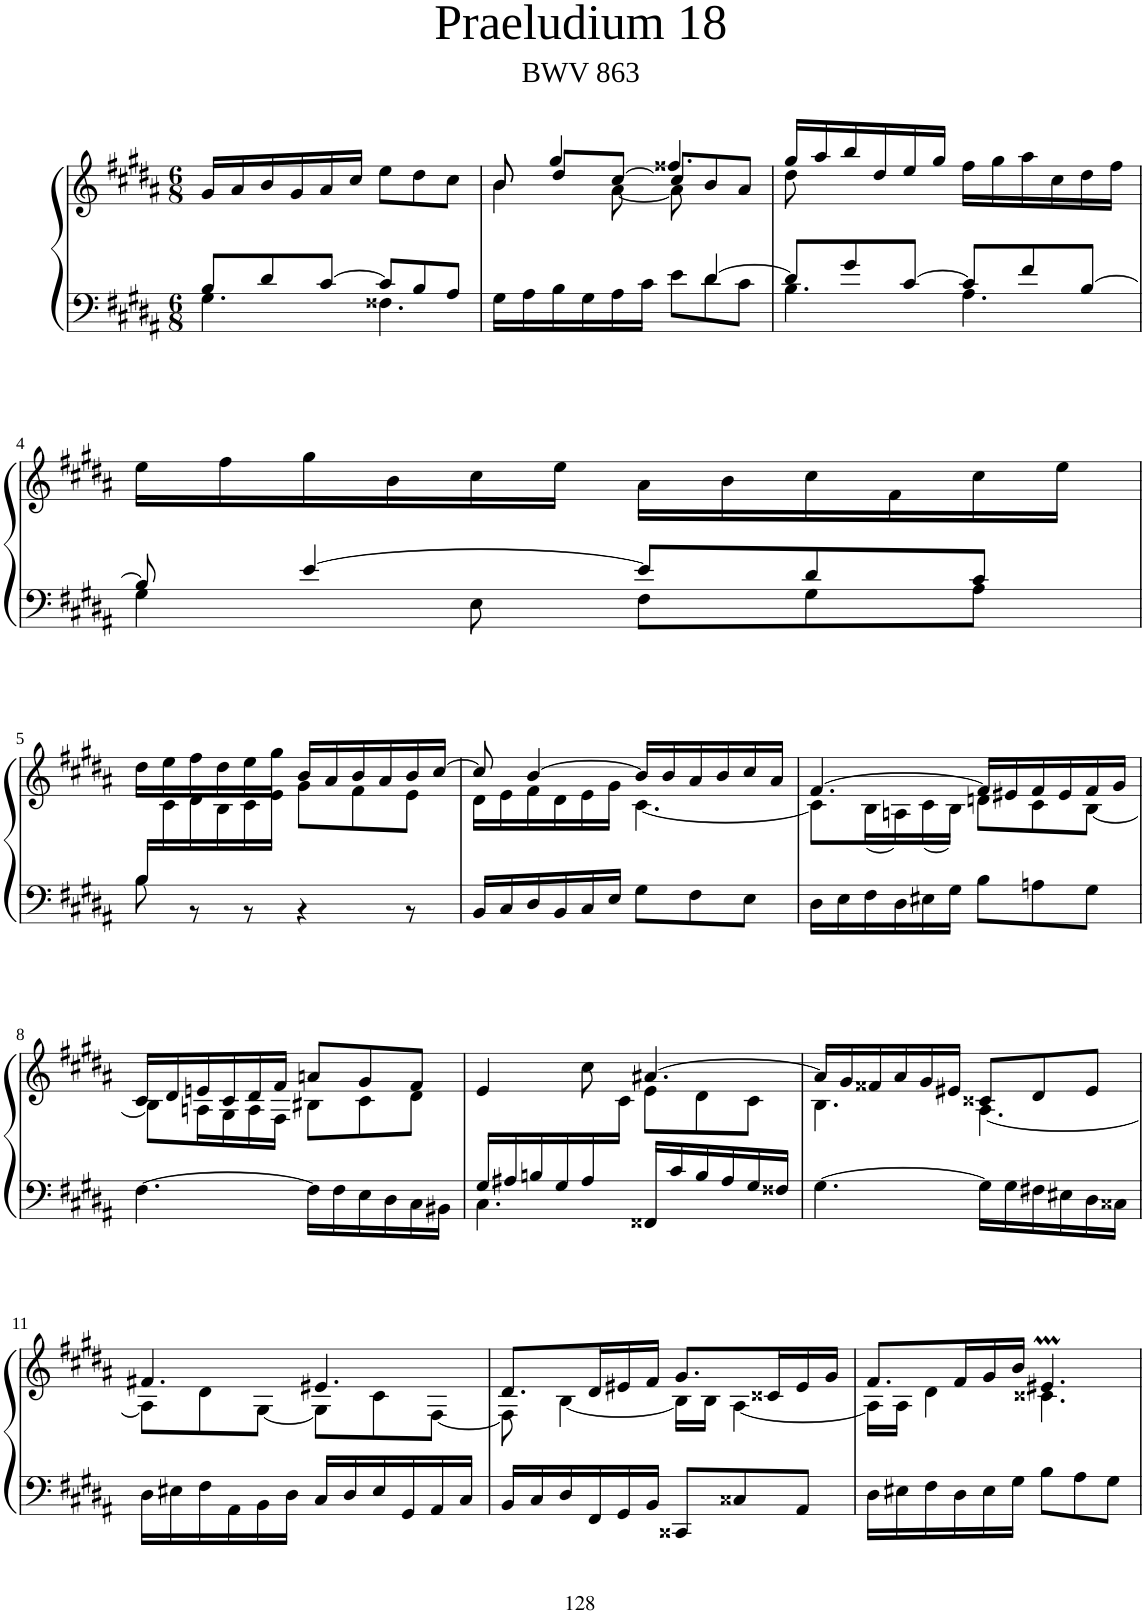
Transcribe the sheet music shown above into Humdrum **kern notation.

**kern	**kern
*part1	*part1
*staff2	*staff1
*I"Piano	*
*I'Pno	*
*clefF4	*clefG2
*k[f#c#g#d#a#]	*k[f#c#g#d#a#]
*M6/8	*M6/8
=1	=1
*^	*
8B/L	4.G#\	16g#/LL
.	.	16a#/
8d#/	.	16b/
.	.	16g#/
[8c#/J	.	16a#/
.	.	16cc#/JJ
8c#/L]	4.F##X\	8ee\L
8B/	.	8dd#\
8A#/J	.	8cc#\J
=2	=2	=2
*	*	*^
*	*	*	*^
2ryy	16G#\LL	8b/	4b\	8b/
.	16A#\	.	.	.
.	16B\	4gg#/	.	8dd#/L
.	16G#\	.	.	.
.	16A#\	.	[8a#\	[8cc#/J
.	16c#\JJ	.	.	.
.	8e\L	4.ff##X/	8a#\]	8cc#/L]
[4d#/	8d#\	.	4ryy	8b/
.	8c#\J	.	.	8a#/J
*	*	*	*v	*v
=3	=3	=3	=3
8d#/L]	4.B\	16gg#/LL	8dd#\
.	.	16aa#/	.
8g#/	.	16bb/	2ryy
.	.	16dd#/	.
[8c#/J	.	16ee/	.
.	.	16gg#/JJ	.
8c#/L]	4.A#\	16ff#\LL	.
.	.	16gg#\	.
8f#/	.	16aa#\	.
.	.	16cc#\	.
[8B/J	.	16dd#\	8ryy
.	.	16ff#\JJ	.
*	*	*v	*v
!!LO:LB:g=z
=4	=4	=4
8B/]	4G#\	16ee\LL
.	.	16ff#\
[4e/	.	16gg#\
.	.	16b\
.	8E\	16cc#\
.	.	16ee\JJ
8e/L]	8F#\L	16a#\LL
.	.	16b\
8d#/	8G#\	16cc#\
.	.	16f#\
8c#/J	8A#\J	16cc#\
.	.	16ee\JJ
!!LO:LB:g=z
=5	=5	=5
*	*	*^
*	*	*	*^
16B/LL	8B\	16dd#\LL	4.ryy	16ryy
16ryy	.	16ee\	.	16c#\
.	8r	16ff#\	.	16d#\
.	.	16dd#\	.	16B\
.	8r	16ee\	.	16c#\
.	.	16gg#\JJ	.	16e\JJ
8ryy	4r	16b/LL	8g#\L	4.ryy
.	.	16a#/	.	.
4ryy	.	16b/	8f#\	.
.	.	16a#/	.	.
.	8r	16b/	8e\J	.
.	.	[16cc#/JJ	.	.
*v	*v	*	*	*
*	*	*v	*v
=6	=6	=6
16BB/LL	8cc#/]	16d#\LL
16C#/	.	16e\
16D#/	[4b/	16f#\
16BB/	.	16d#\
16C#/	.	16e\
16E/JJ	.	16g#\JJ
8G#\L	16b/LL]	[4.c#\
.	16b/	.
8F#\	16a#/	.
.	16b/	.
8E\J	16cc#/	.
.	16a#/JJ	.
=7	=7	=7
16D#\LL	[4.f#/	8c#\L]
16E\	.	.
16F#\	.	(16B\L
16D#\	.	16An\)
16E#X\	.	(16c#\
16G#\JJ	.	16B\JJ)
8B\L	16f#/LL]	8dn\L
.	16e#X/	.
8An\	16f#/	8c#\
.	16e#/	.
8G#\J	16f#/	[8B\J
.	16g#/JJ	.
!!LO:LB:g=z	!!
=8	=8	=8
[4.F#\	16c#/LL	8B\L]
.	16d#/	.
.	16en/	16An\L
.	16c#/	16G#\
.	16d#/	16A\
.	16f#/JJ	16F#\JJ
16F#\LL]	8an/L	8B#X\L
16F#\	.	.
16E\	8g#/	8c#\
16D#\	.	.
16C#\	8f#/J	8d#\J
16BB#X\JJ	.	.
=9	=9	=9
*^	*	*^
4.C#\	16G#/LL	4e/	4.ryy	16ryy
*	*	*	*v	*v
.	16A#X/	.	.
.	16Bn/	.	.
.	16G#/	.	.
.	16A#/	8cc#\	.
*	*	*	*^
.	4..ryy	.	.	16c#\JJ
16FF##X/LL	.	[4.a#X/	8e\L	4.ryy
16c#/	.	.	.	.
16B/	.	.	8d#\	.
16A#/	.	.	.	.
16G#/	.	.	8c#\J	.
16F##X/JJ	.	.	.	.
*v	*v	*	*	*
*	*	*v	*v
=10	=10	=10
[4.G#\	16a#/LL]	4.B\
.	16g#/	.
.	16f##X/	.
.	16a#/	.
.	16g#/	.
.	16e#X/JJ	.
16G#\LL]	8c##X/L	[4.A#\
16G#\	.	.
16F#X\	8d#/	.
16E#X\	.	.
16D#\	8e#/J	.
16C##X\JJ	.	.
!!LO:LB:g=z	!!
=11	=11	=11
16D#\LL	4.f#X/	8A#\L]
16E#X\	.	.
16F#\	.	8d#\
16AA#\	.	.
16BB\	.	[8G#\J
16D#\JJ	.	.
16C#/LL	4.e#X/	8G#\L]
16D#/	.	.
16E#/	.	8c#\
16GG#/	.	.
16AA#/	.	[8F#\J
16C#/JJ	.	.
=12	=12	=12
16BB/LL	8.d#/L	8F#\]
16C#/	.	.
16D#/	.	[4B\
16FF#/	16d#/L	.
16GG#/	16e#X/	.
16BB/JJ	16f#/JJ	.
8CC##X/L	8.g#/L	16B\LL]
.	.	16B\JJ
8C##X/	.	[4A#\
.	16c##X/L	.
8AA#/J	16e#/	.
.	16g#/JJ	.
=13	=13	=13
16D#\LL	8.f#/L	16A#\LL]
16E#X\	.	16A#\JJ
16F#\	.	4d#\
16D#\	16f#/L	.
16E#\	16g#/	.
16G#\JJ	16b/JJ	.
8B\L	4.e#Xm/	4.c##X\
8A#\	.	.
8G#\J	.	.
*	*v	*v
=	=
*-	*-
